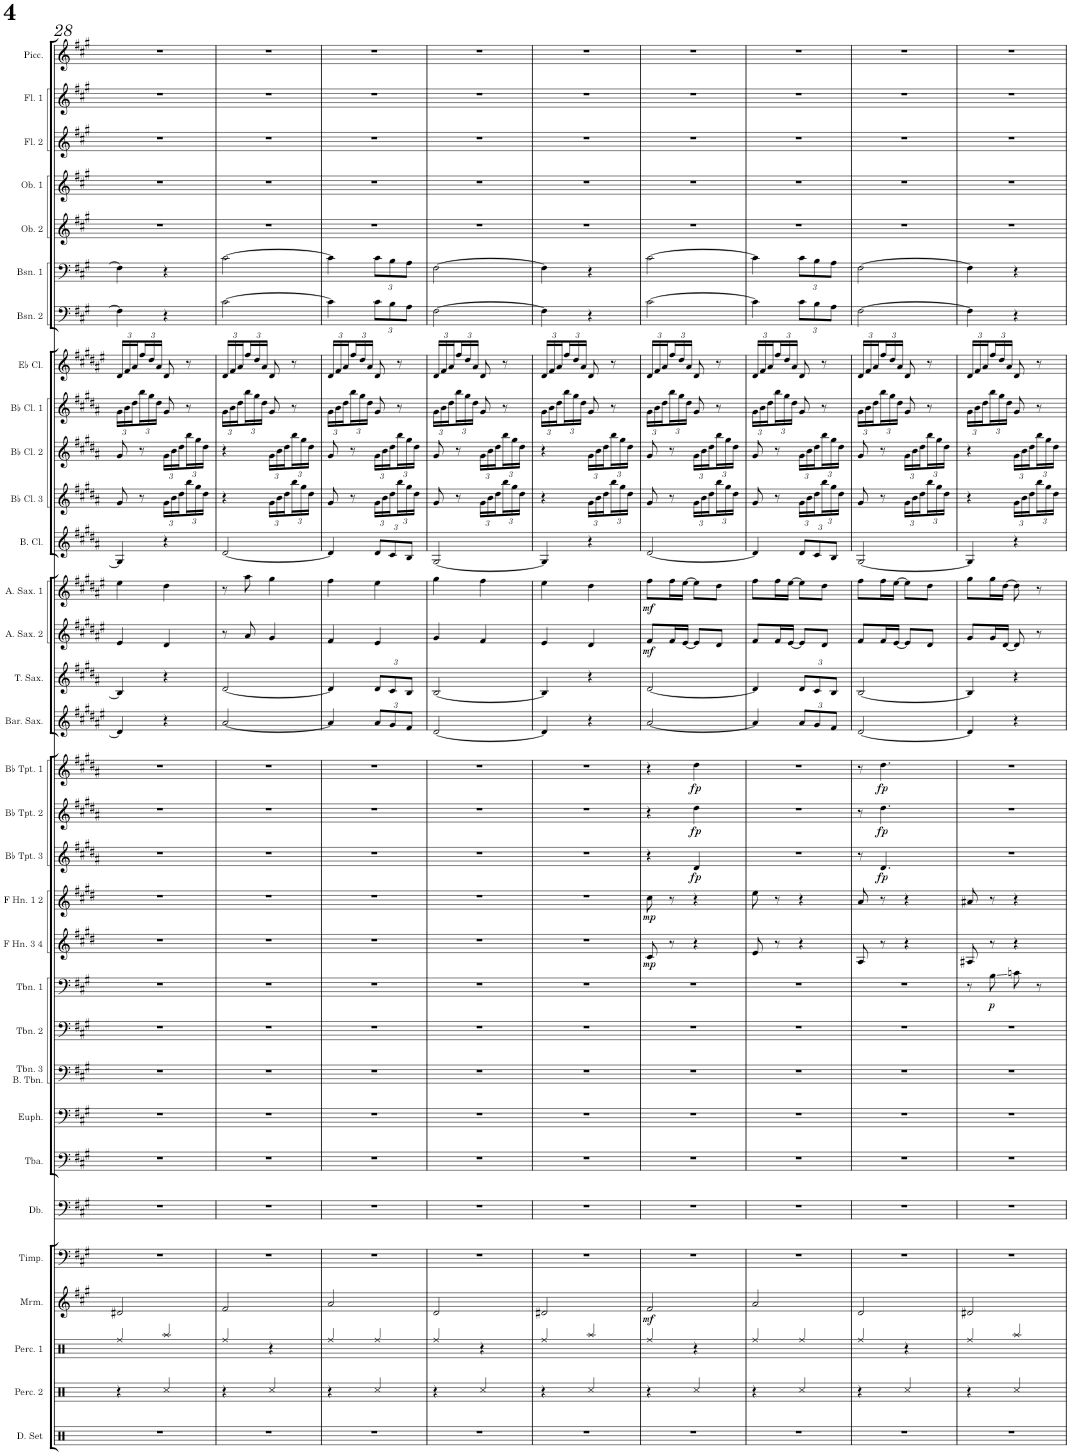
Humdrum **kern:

**kern	**kern	**kern	**kern	**dynam	**kern	**kern	**kern	**kern	**kern	**kern	**kern	**dynam	**kern	**dynam	**kern	**dynam	**kern	**dynam	**kern	**dynam	**kern	**dynam	**kern	**kern	**kern	**dynam	**kern	**dynam	**kern	**kern	**kern	**kern	**kern	**kern	**kern	**kern	**kern	**kern	**kern	**kern
*part32	*part31	*part30	*part29	*part29	*part28	*part27	*part26	*part25	*part24	*part23	*part22	*part22	*part21	*part21	*part20	*part20	*part19	*part19	*part18	*part18	*part17	*part17	*part16	*part15	*part14	*part14	*part13	*part13	*part12	*part11	*part10	*part9	*part8	*part7	*part6	*part5	*part4	*part3	*part2	*part1
*staff32	*staff31	*staff30	*staff29	*staff29	*staff28	*staff27	*staff26	*staff25	*staff24	*staff23	*staff22	*staff22	*staff21	*staff21	*staff20	*staff20	*staff19	*staff19	*staff18	*staff18	*staff17	*staff17	*staff16	*staff15	*staff14	*staff14	*staff13	*staff13	*staff12	*staff11	*staff10	*staff9	*staff8	*staff7	*staff6	*staff5	*staff4	*staff3	*staff2	*staff1
*I"Drumset	*I"Percussion 2	*I"Percussion 1	*I"Marimba	*	*I"Timpani	*I"Double Bass	*I"Tuba	*I"Euphonium	*I"Trombone 3 &amp; Bass Trombone	*I"Trombone 2	*I"Trombone 1	*	*I"F Horn 3 &amp; 4	*	*I"F Horn 1 &amp; 2	*	*I"Bb Trumpet 3	*	*I"Bb Trumpet 2	*	*I"Bb Trumpet 1	*	*I"Baritone Saxophone	*I"Tenor Saxophone	*I"Alto Saxophone 2	*	*I"Alto Saxophone 1	*	*I"Bass Clarinet	*I"Bb Clarinet 3	*I"Bb Clarinet 2	*I"Bb Clarinet 1	*I"Eb Clarinet	*I"Bassoon 2	*I"Bassoon 1	*I"Oboe 2	*I"Oboe 1	*I"Flute 2	*I"Flute 1	*I"Piccolo
*I'D. Set	*I'Perc. 2	*I'Perc. 1	*I'Mrm.	*	*I'Timp.	*I'Db.	*I'Tba.	*I'Euph.	*I'Tbn. 3 B. Tbn.	*I'Tbn. 2	*I'Tbn. 1	*	*I'F Hn. 3 4	*	*I'F Hn. 1 2	*	*I'Bb Tpt. 3	*	*I'Bb Tpt. 2	*	*I'Bb Tpt. 1	*	*I'Bar. Sax.	*I'T. Sax.	*I'A. Sax. 2	*	*I'A. Sax. 1	*	*I'B. Cl.	*I'Bb Cl. 3	*I'Bb Cl. 2	*I'Bb Cl. 1	*I'Eb Cl.	*I'Bsn. 2	*I'Bsn. 1	*I'Ob. 2	*I'Ob. 1	*I'Fl. 2	*I'Fl. 1	*I'Picc.
!!LO:PB:g=z
*clefX	*clefX	*clefX	*clefG2	*	*clefF4	*clefF4	*clefF4	*clefF4	*clefF4	*clefF4	*clefF4	*	*clefG2	*	*clefG2	*	*clefG2	*	*clefG2	*	*clefG2	*	*clefG2	*clefG2	*clefG2	*	*clefG2	*	*clefG2	*clefG2	*clefG2	*clefG2	*clefG2	*clefF4	*clefF4	*clefG2	*clefG2	*clefG2	*clefG2	*clefG2
*	*	*	*	*	*	*Trd7c12	*	*	*	*	*	*	*Trd4c7	*	*Trd4c7	*	*Trd1c2	*	*Trd1c2	*	*Trd1c2	*	*Trd12c21	*Trd8c14	*Trd5c9	*	*Trd5c9	*	*Trd8c14	*Trd1c2	*Trd1c2	*Trd1c2	*Trd-2c-3	*	*	*	*	*	*	*Trd-7c-12
*k[]	*k[]	*k[]	*k[f#c#g#]	*	*k[f#c#g#]	*k[f#c#g#]	*k[f#c#g#]	*k[f#c#g#]	*k[f#c#g#]	*k[f#c#g#]	*k[f#c#g#]	*	*k[f#c#g#d#]	*	*k[f#c#g#d#]	*	*k[f#c#g#d#a#]	*	*k[f#c#g#d#a#]	*	*k[f#c#g#d#a#]	*	*k[f#c#g#d#a#e#]	*k[f#c#g#d#a#]	*k[f#c#g#d#a#e#]	*	*k[f#c#g#d#a#e#]	*	*k[f#c#g#d#a#]	*k[f#c#g#d#a#]	*k[f#c#g#d#a#]	*k[f#c#g#d#a#]	*k[f#c#g#d#a#e#]	*k[f#c#g#]	*k[f#c#g#]	*k[f#c#g#]	*k[f#c#g#]	*k[f#c#g#]	*k[f#c#g#]	*k[f#c#g#]
*M2/4	*M2/4	*M2/4	*M2/4	*	*M2/4	*M2/4	*M2/4	*M2/4	*M2/4	*M2/4	*M2/4	*	*M2/4	*	*M2/4	*	*M2/4	*	*M2/4	*	*M2/4	*	*M2/4	*M2/4	*M2/4	*	*M2/4	*	*M2/4	*M2/4	*M2/4	*M2/4	*M2/4	*M2/4	*M2/4	*M2/4	*M2/4	*M2/4	*M2/4	*M2/4
*	*	*	*	*	*	*	*	*	*	*	*	*	*	*	*	*	*	*	*	*	*	*	*	*	*	*	*	*	*	*	*	*Xbrackettup	*Xbrackettup	*	*	*	*	*	*	*
=28	=28	=28	=28	=28	=28	=28	=28	=28	=28	=28	=28	=28	=28	=28	=28	=28	=28	=28	=28	=28	=28	=28	=28	=28	=28	=28	=28	=28	=28	=28	=28	=28	=28	=28	=28	=28	=28	=28	=28	=28
2r	4r	4Rff/	2d#X/	.	2r	2r	2r	2r	2r	2r	2r	.	2r	.	2r	.	2r	.	2r	.	2r	.	4d#/]	4B/]	4e#/	.	4ee#\	.	4G#/]	8g#/	8g#/	24g#\LL	24d#/LL	4F#\]	4F#\]	2r	2r	2r	2r	2r
.	.	.	.	.	.	.	.	.	.	.	.	.	.	.	.	.	.	.	.	.	.	.	.	.	.	.	.	.	.	.	.	24b\	24f#/	.	.	.	.	.	.	.
.	.	.	.	.	.	.	.	.	.	.	.	.	.	.	.	.	.	.	.	.	.	.	.	.	.	.	.	.	.	.	.	24dd#\	24a#/	.	.	.	.	.	.	.
.	.	.	.	.	.	.	.	.	.	.	.	.	.	.	.	.	.	.	.	.	.	.	.	.	.	.	.	.	.	8r	8r	24bb\	24ff#/	.	.	.	.	.	.	.
.	.	.	.	.	.	.	.	.	.	.	.	.	.	.	.	.	.	.	.	.	.	.	.	.	.	.	.	.	.	.	.	24gg#\	24dd#/	.	.	.	.	.	.	.
.	.	.	.	.	.	.	.	.	.	.	.	.	.	.	.	.	.	.	.	.	.	.	.	.	.	.	.	.	.	.	.	24dd#\JJ	24a#/JJ	.	.	.	.	.	.	.
*	*	*	*	*	*	*	*	*	*	*	*	*	*	*	*	*	*	*	*	*	*	*	*	*	*	*	*	*	*	*Xbrackettup	*Xbrackettup	*	*	*	*	*	*	*	*	*
.	4Rcc/	4Raa/	.	.	.	.	.	.	.	.	.	.	.	.	.	.	.	.	.	.	.	.	4r	4r	4d#/	.	4dd#\	.	4r	24g#\LL	24g#\LL	8g#/	8d#/	4r	4r	.	.	.	.	.
.	.	.	.	.	.	.	.	.	.	.	.	.	.	.	.	.	.	.	.	.	.	.	.	.	.	.	.	.	.	24b\	24b\	.	.	.	.	.	.	.	.	.
.	.	.	.	.	.	.	.	.	.	.	.	.	.	.	.	.	.	.	.	.	.	.	.	.	.	.	.	.	.	24dd#\	24dd#\	.	.	.	.	.	.	.	.	.
.	.	.	.	.	.	.	.	.	.	.	.	.	.	.	.	.	.	.	.	.	.	.	.	.	.	.	.	.	.	24bb\	24bb\	8r	8r	.	.	.	.	.	.	.
.	.	.	.	.	.	.	.	.	.	.	.	.	.	.	.	.	.	.	.	.	.	.	.	.	.	.	.	.	.	24gg#\	24gg#\	.	.	.	.	.	.	.	.	.
.	.	.	.	.	.	.	.	.	.	.	.	.	.	.	.	.	.	.	.	.	.	.	.	.	.	.	.	.	.	24dd#\JJ	24dd#\JJ	.	.	.	.	.	.	.	.	.
=29	=29	=29	=29	=29	=29	=29	=29	=29	=29	=29	=29	=29	=29	=29	=29	=29	=29	=29	=29	=29	=29	=29	=29	=29	=29	=29	=29	=29	=29	=29	=29	=29	=29	=29	=29	=29	=29	=29	=29	=29
2r	4r	4Rff/	2f#/	.	2r	2r	2r	2r	2r	2r	2r	.	2r	.	2r	.	2r	.	2r	.	2r	.	[2a#/	[2d#/	8r	.	8r	.	[2d#/	4r	4r	24g#\LL	24d#/LL	[2c#\	[2c#\	2r	2r	2r	2r	2r
.	.	.	.	.	.	.	.	.	.	.	.	.	.	.	.	.	.	.	.	.	.	.	.	.	.	.	.	.	.	.	.	24b\	24f#/	.	.	.	.	.	.	.
.	.	.	.	.	.	.	.	.	.	.	.	.	.	.	.	.	.	.	.	.	.	.	.	.	.	.	.	.	.	.	.	24dd#\	24a#/	.	.	.	.	.	.	.
.	.	.	.	.	.	.	.	.	.	.	.	.	.	.	.	.	.	.	.	.	.	.	.	.	8a#/	.	8aa#\	.	.	.	.	24bb\	24ff#/	.	.	.	.	.	.	.
.	.	.	.	.	.	.	.	.	.	.	.	.	.	.	.	.	.	.	.	.	.	.	.	.	.	.	.	.	.	.	.	24gg#\	24dd#/	.	.	.	.	.	.	.
.	.	.	.	.	.	.	.	.	.	.	.	.	.	.	.	.	.	.	.	.	.	.	.	.	.	.	.	.	.	.	.	24dd#\JJ	24a#/JJ	.	.	.	.	.	.	.
.	4Rcc/	4r	.	.	.	.	.	.	.	.	.	.	.	.	.	.	.	.	.	.	.	.	.	.	4g#/	.	4gg#\	.	.	24g#\LL	24g#\LL	8g#/	8d#/	.	.	.	.	.	.	.
.	.	.	.	.	.	.	.	.	.	.	.	.	.	.	.	.	.	.	.	.	.	.	.	.	.	.	.	.	.	24b\	24b\	.	.	.	.	.	.	.	.	.
.	.	.	.	.	.	.	.	.	.	.	.	.	.	.	.	.	.	.	.	.	.	.	.	.	.	.	.	.	.	24dd#\	24dd#\	.	.	.	.	.	.	.	.	.
.	.	.	.	.	.	.	.	.	.	.	.	.	.	.	.	.	.	.	.	.	.	.	.	.	.	.	.	.	.	24bb\	24bb\	8r	8r	.	.	.	.	.	.	.
.	.	.	.	.	.	.	.	.	.	.	.	.	.	.	.	.	.	.	.	.	.	.	.	.	.	.	.	.	.	24gg#\	24gg#\	.	.	.	.	.	.	.	.	.
.	.	.	.	.	.	.	.	.	.	.	.	.	.	.	.	.	.	.	.	.	.	.	.	.	.	.	.	.	.	24dd#\JJ	24dd#\JJ	.	.	.	.	.	.	.	.	.
=30	=30	=30	=30	=30	=30	=30	=30	=30	=30	=30	=30	=30	=30	=30	=30	=30	=30	=30	=30	=30	=30	=30	=30	=30	=30	=30	=30	=30	=30	=30	=30	=30	=30	=30	=30	=30	=30	=30	=30	=30
2r	4r	4Rff/	2a/	.	2r	2r	2r	2r	2r	2r	2r	.	2r	.	2r	.	2r	.	2r	.	2r	.	4a#/]	4d#/]	4f#/	.	4ff#\	.	4d#/]	8g#/	8g#/	24g#\LL	24d#/LL	4c#\]	4c#\]	2r	2r	2r	2r	2r
.	.	.	.	.	.	.	.	.	.	.	.	.	.	.	.	.	.	.	.	.	.	.	.	.	.	.	.	.	.	.	.	24b\	24f#/	.	.	.	.	.	.	.
.	.	.	.	.	.	.	.	.	.	.	.	.	.	.	.	.	.	.	.	.	.	.	.	.	.	.	.	.	.	.	.	24dd#\	24a#/	.	.	.	.	.	.	.
.	.	.	.	.	.	.	.	.	.	.	.	.	.	.	.	.	.	.	.	.	.	.	.	.	.	.	.	.	.	8r	8r	24bb\	24ff#/	.	.	.	.	.	.	.
.	.	.	.	.	.	.	.	.	.	.	.	.	.	.	.	.	.	.	.	.	.	.	.	.	.	.	.	.	.	.	.	24gg#\	24dd#/	.	.	.	.	.	.	.
.	.	.	.	.	.	.	.	.	.	.	.	.	.	.	.	.	.	.	.	.	.	.	.	.	.	.	.	.	.	.	.	24dd#\JJ	24a#/JJ	.	.	.	.	.	.	.
*	*	*	*	*	*	*	*	*	*	*	*	*	*	*	*	*	*	*	*	*	*	*	*Xbrackettup	*Xbrackettup	*	*	*	*	*Xbrackettup	*	*	*	*	*Xbrackettup	*Xbrackettup	*	*	*	*	*
.	4Rcc/	4Rff/	.	.	.	.	.	.	.	.	.	.	.	.	.	.	.	.	.	.	.	.	12a#/L	12d#/L	4e#/	.	4ee#\	.	12d#/L	24g#\LL	24g#\LL	8g#/	8d#/	12c#\L	12c#\L	.	.	.	.	.
.	.	.	.	.	.	.	.	.	.	.	.	.	.	.	.	.	.	.	.	.	.	.	.	.	.	.	.	.	.	24b\	24b\	.	.	.	.	.	.	.	.	.
.	.	.	.	.	.	.	.	.	.	.	.	.	.	.	.	.	.	.	.	.	.	.	12g#/	12c#/	.	.	.	.	12c#/	24dd#\	24dd#\	.	.	12B\	12B\	.	.	.	.	.
.	.	.	.	.	.	.	.	.	.	.	.	.	.	.	.	.	.	.	.	.	.	.	.	.	.	.	.	.	.	24bb\	24bb\	8r	8r	.	.	.	.	.	.	.
.	.	.	.	.	.	.	.	.	.	.	.	.	.	.	.	.	.	.	.	.	.	.	12f#/J	12B/J	.	.	.	.	12B/J	24gg#\	24gg#\	.	.	12A\J	12A\J	.	.	.	.	.
.	.	.	.	.	.	.	.	.	.	.	.	.	.	.	.	.	.	.	.	.	.	.	.	.	.	.	.	.	.	24dd#\JJ	24dd#\JJ	.	.	.	.	.	.	.	.	.
=31	=31	=31	=31	=31	=31	=31	=31	=31	=31	=31	=31	=31	=31	=31	=31	=31	=31	=31	=31	=31	=31	=31	=31	=31	=31	=31	=31	=31	=31	=31	=31	=31	=31	=31	=31	=31	=31	=31	=31	=31
2r	4r	4Rff/	2d/	.	2r	2r	2r	2r	2r	2r	2r	.	2r	.	2r	.	2r	.	2r	.	2r	.	[2d#/	[2B/	4g#/	.	4gg#\	.	[2G#/	8g#/	8g#/	24g#\LL	24d#/LL	[2F#\	[2F#\	2r	2r	2r	2r	2r
.	.	.	.	.	.	.	.	.	.	.	.	.	.	.	.	.	.	.	.	.	.	.	.	.	.	.	.	.	.	.	.	24b\	24f#/	.	.	.	.	.	.	.
.	.	.	.	.	.	.	.	.	.	.	.	.	.	.	.	.	.	.	.	.	.	.	.	.	.	.	.	.	.	.	.	24dd#\	24a#/	.	.	.	.	.	.	.
.	.	.	.	.	.	.	.	.	.	.	.	.	.	.	.	.	.	.	.	.	.	.	.	.	.	.	.	.	.	8r	8r	24bb\	24ff#/	.	.	.	.	.	.	.
.	.	.	.	.	.	.	.	.	.	.	.	.	.	.	.	.	.	.	.	.	.	.	.	.	.	.	.	.	.	.	.	24gg#\	24dd#/	.	.	.	.	.	.	.
.	.	.	.	.	.	.	.	.	.	.	.	.	.	.	.	.	.	.	.	.	.	.	.	.	.	.	.	.	.	.	.	24dd#\JJ	24a#/JJ	.	.	.	.	.	.	.
.	4Rcc/	4r	.	.	.	.	.	.	.	.	.	.	.	.	.	.	.	.	.	.	.	.	.	.	4f#/	.	4ff#\	.	.	24g#\LL	24g#\LL	8g#/	8d#/	.	.	.	.	.	.	.
.	.	.	.	.	.	.	.	.	.	.	.	.	.	.	.	.	.	.	.	.	.	.	.	.	.	.	.	.	.	24b\	24b\	.	.	.	.	.	.	.	.	.
.	.	.	.	.	.	.	.	.	.	.	.	.	.	.	.	.	.	.	.	.	.	.	.	.	.	.	.	.	.	24dd#\	24dd#\	.	.	.	.	.	.	.	.	.
.	.	.	.	.	.	.	.	.	.	.	.	.	.	.	.	.	.	.	.	.	.	.	.	.	.	.	.	.	.	24bb\	24bb\	8r	8r	.	.	.	.	.	.	.
.	.	.	.	.	.	.	.	.	.	.	.	.	.	.	.	.	.	.	.	.	.	.	.	.	.	.	.	.	.	24gg#\	24gg#\	.	.	.	.	.	.	.	.	.
.	.	.	.	.	.	.	.	.	.	.	.	.	.	.	.	.	.	.	.	.	.	.	.	.	.	.	.	.	.	24dd#\JJ	24dd#\JJ	.	.	.	.	.	.	.	.	.
=32	=32	=32	=32	=32	=32	=32	=32	=32	=32	=32	=32	=32	=32	=32	=32	=32	=32	=32	=32	=32	=32	=32	=32	=32	=32	=32	=32	=32	=32	=32	=32	=32	=32	=32	=32	=32	=32	=32	=32	=32
2r	4r	4Rff/	2d#X/	.	2r	2r	2r	2r	2r	2r	2r	.	2r	.	2r	.	2r	.	2r	.	2r	.	4d#/]	4B/]	4e#/	.	4ee#\	.	4G#/]	4r	4r	24g#\LL	24d#/LL	4F#\]	4F#\]	2r	2r	2r	2r	2r
.	.	.	.	.	.	.	.	.	.	.	.	.	.	.	.	.	.	.	.	.	.	.	.	.	.	.	.	.	.	.	.	24b\	24f#/	.	.	.	.	.	.	.
.	.	.	.	.	.	.	.	.	.	.	.	.	.	.	.	.	.	.	.	.	.	.	.	.	.	.	.	.	.	.	.	24dd#\	24a#/	.	.	.	.	.	.	.
.	.	.	.	.	.	.	.	.	.	.	.	.	.	.	.	.	.	.	.	.	.	.	.	.	.	.	.	.	.	.	.	24bb\	24ff#/	.	.	.	.	.	.	.
.	.	.	.	.	.	.	.	.	.	.	.	.	.	.	.	.	.	.	.	.	.	.	.	.	.	.	.	.	.	.	.	24gg#\	24dd#/	.	.	.	.	.	.	.
.	.	.	.	.	.	.	.	.	.	.	.	.	.	.	.	.	.	.	.	.	.	.	.	.	.	.	.	.	.	.	.	24dd#\JJ	24a#/JJ	.	.	.	.	.	.	.
.	4Rcc/	4Raa/	.	.	.	.	.	.	.	.	.	.	.	.	.	.	.	.	.	.	.	.	4r	4r	4d#/	.	4dd#\	.	4r	24g#\LL	24g#\LL	8g#/	8d#/	4r	4r	.	.	.	.	.
.	.	.	.	.	.	.	.	.	.	.	.	.	.	.	.	.	.	.	.	.	.	.	.	.	.	.	.	.	.	24b\	24b\	.	.	.	.	.	.	.	.	.
.	.	.	.	.	.	.	.	.	.	.	.	.	.	.	.	.	.	.	.	.	.	.	.	.	.	.	.	.	.	24dd#\	24dd#\	.	.	.	.	.	.	.	.	.
.	.	.	.	.	.	.	.	.	.	.	.	.	.	.	.	.	.	.	.	.	.	.	.	.	.	.	.	.	.	24bb\	24bb\	8r	8r	.	.	.	.	.	.	.
.	.	.	.	.	.	.	.	.	.	.	.	.	.	.	.	.	.	.	.	.	.	.	.	.	.	.	.	.	.	24gg#\	24gg#\	.	.	.	.	.	.	.	.	.
.	.	.	.	.	.	.	.	.	.	.	.	.	.	.	.	.	.	.	.	.	.	.	.	.	.	.	.	.	.	24dd#\JJ	24dd#\JJ	.	.	.	.	.	.	.	.	.
=33	=33	=33	=33	=33	=33	=33	=33	=33	=33	=33	=33	=33	=33	=33	=33	=33	=33	=33	=33	=33	=33	=33	=33	=33	=33	=33	=33	=33	=33	=33	=33	=33	=33	=33	=33	=33	=33	=33	=33	=33
!	!	!	!	!LO:DY:b	!	!	!	!	!	!	!	!	!	!LO:DY:b	!	!LO:DY:b	!	!	!	!	!	!	!	!	!	!LO:DY:b	!	!LO:DY:b	!	!	!	!	!	!	!	!	!	!	!	!
2r	4r	4Rff/	2f#/	mf	2r	2r	2r	2r	2r	2r	2r	.	8c#/	mp	8cc#\	mp	4r	.	4r	.	4r	.	[2a#/	[2d#/	8f#/L	mf	8ff#\L	mf	[2d#/	8g#/	8g#/	24g#\LL	24d#/LL	[2c#\	[2c#\	2r	2r	2r	2r	2r
.	.	.	.	.	.	.	.	.	.	.	.	.	.	.	.	.	.	.	.	.	.	.	.	.	.	.	.	.	.	.	.	24b\	24f#/	.	.	.	.	.	.	.
.	.	.	.	.	.	.	.	.	.	.	.	.	.	.	.	.	.	.	.	.	.	.	.	.	.	.	.	.	.	.	.	24dd#\	24a#/	.	.	.	.	.	.	.
.	.	.	.	.	.	.	.	.	.	.	.	.	8r	.	8r	.	.	.	.	.	.	.	.	.	16f#/L	.	16ff#\L	.	.	8r	8r	24bb\	24ff#/	.	.	.	.	.	.	.
.	.	.	.	.	.	.	.	.	.	.	.	.	.	.	.	.	.	.	.	.	.	.	.	.	.	.	.	.	.	.	.	24gg#\	24dd#/	.	.	.	.	.	.	.
.	.	.	.	.	.	.	.	.	.	.	.	.	.	.	.	.	.	.	.	.	.	.	.	.	[16e#/JJ	.	[16ee#\JJ	.	.	.	.	.	.	.	.	.	.	.	.	.
.	.	.	.	.	.	.	.	.	.	.	.	.	.	.	.	.	.	.	.	.	.	.	.	.	.	.	.	.	.	.	.	24dd#\JJ	24a#/JJ	.	.	.	.	.	.	.
!	!	!	!	!	!	!	!	!	!	!	!	!	!	!	!	!	!	!LO:DY:b	!	!LO:DY:b	!	!LO:DY:b	!	!	!	!	!	!	!	!	!	!	!	!	!	!	!	!	!	!
.	4Rcc/	4r	.	.	.	.	.	.	.	.	.	.	4r	.	4r	.	4d#/	fp	4dd#\	fp	4dd#\	fp	.	.	8e#/L]	.	8ee#\L]	.	.	24g#\LL	24g#\LL	8g#/	8d#/	.	.	.	.	.	.	.
.	.	.	.	.	.	.	.	.	.	.	.	.	.	.	.	.	.	.	.	.	.	.	.	.	.	.	.	.	.	24b\	24b\	.	.	.	.	.	.	.	.	.
.	.	.	.	.	.	.	.	.	.	.	.	.	.	.	.	.	.	.	.	.	.	.	.	.	.	.	.	.	.	24dd#\	24dd#\	.	.	.	.	.	.	.	.	.
.	.	.	.	.	.	.	.	.	.	.	.	.	.	.	.	.	.	.	.	.	.	.	.	.	8d#/J	.	8dd#\J	.	.	24bb\	24bb\	8r	8r	.	.	.	.	.	.	.
.	.	.	.	.	.	.	.	.	.	.	.	.	.	.	.	.	.	.	.	.	.	.	.	.	.	.	.	.	.	24gg#\	24gg#\	.	.	.	.	.	.	.	.	.
.	.	.	.	.	.	.	.	.	.	.	.	.	.	.	.	.	.	.	.	.	.	.	.	.	.	.	.	.	.	24dd#\JJ	24dd#\JJ	.	.	.	.	.	.	.	.	.
=34	=34	=34	=34	=34	=34	=34	=34	=34	=34	=34	=34	=34	=34	=34	=34	=34	=34	=34	=34	=34	=34	=34	=34	=34	=34	=34	=34	=34	=34	=34	=34	=34	=34	=34	=34	=34	=34	=34	=34	=34
2r	4r	4Rff/	2a/	.	2r	2r	2r	2r	2r	2r	2r	.	8e/	.	8ee\	.	2r	.	2r	.	2r	.	4a#/]	4d#/]	8f#/L	.	8ff#\L	.	4d#/]	8g#/	8g#/	24g#\LL	24d#/LL	4c#\]	4c#\]	2r	2r	2r	2r	2r
.	.	.	.	.	.	.	.	.	.	.	.	.	.	.	.	.	.	.	.	.	.	.	.	.	.	.	.	.	.	.	.	24b\	24f#/	.	.	.	.	.	.	.
.	.	.	.	.	.	.	.	.	.	.	.	.	.	.	.	.	.	.	.	.	.	.	.	.	.	.	.	.	.	.	.	24dd#\	24a#/	.	.	.	.	.	.	.
.	.	.	.	.	.	.	.	.	.	.	.	.	8r	.	8r	.	.	.	.	.	.	.	.	.	16f#/L	.	16ff#\L	.	.	8r	8r	24bb\	24ff#/	.	.	.	.	.	.	.
.	.	.	.	.	.	.	.	.	.	.	.	.	.	.	.	.	.	.	.	.	.	.	.	.	.	.	.	.	.	.	.	24gg#\	24dd#/	.	.	.	.	.	.	.
.	.	.	.	.	.	.	.	.	.	.	.	.	.	.	.	.	.	.	.	.	.	.	.	.	[16e#/JJ	.	[16ee#\JJ	.	.	.	.	.	.	.	.	.	.	.	.	.
.	.	.	.	.	.	.	.	.	.	.	.	.	.	.	.	.	.	.	.	.	.	.	.	.	.	.	.	.	.	.	.	24dd#\JJ	24a#/JJ	.	.	.	.	.	.	.
.	4Rcc/	4Rff/	.	.	.	.	.	.	.	.	.	.	4r	.	4r	.	.	.	.	.	.	.	12a#/L	12d#/L	8e#/L]	.	8ee#\L]	.	12d#/L	24g#\LL	24g#\LL	8g#/	8d#/	12c#\L	12c#\L	.	.	.	.	.
.	.	.	.	.	.	.	.	.	.	.	.	.	.	.	.	.	.	.	.	.	.	.	.	.	.	.	.	.	.	24b\	24b\	.	.	.	.	.	.	.	.	.
.	.	.	.	.	.	.	.	.	.	.	.	.	.	.	.	.	.	.	.	.	.	.	12g#/	12c#/	.	.	.	.	12c#/	24dd#\	24dd#\	.	.	12B\	12B\	.	.	.	.	.
.	.	.	.	.	.	.	.	.	.	.	.	.	.	.	.	.	.	.	.	.	.	.	.	.	8d#/J	.	8dd#\J	.	.	24bb\	24bb\	8r	8r	.	.	.	.	.	.	.
.	.	.	.	.	.	.	.	.	.	.	.	.	.	.	.	.	.	.	.	.	.	.	12f#/J	12B/J	.	.	.	.	12B/J	24gg#\	24gg#\	.	.	12A\J	12A\J	.	.	.	.	.
.	.	.	.	.	.	.	.	.	.	.	.	.	.	.	.	.	.	.	.	.	.	.	.	.	.	.	.	.	.	24dd#\JJ	24dd#\JJ	.	.	.	.	.	.	.	.	.
=35	=35	=35	=35	=35	=35	=35	=35	=35	=35	=35	=35	=35	=35	=35	=35	=35	=35	=35	=35	=35	=35	=35	=35	=35	=35	=35	=35	=35	=35	=35	=35	=35	=35	=35	=35	=35	=35	=35	=35	=35
2r	4r	4Rff/	2d/	.	2r	2r	2r	2r	2r	2r	2r	.	8A/	.	8a/	.	8r	.	8r	.	8r	.	[2d#/	[2B/	8f#/L	.	8ff#\L	.	[2G#/	8g#/	8g#/	24g#\LL	24d#/LL	[2F#\	[2F#\	2r	2r	2r	2r	2r
.	.	.	.	.	.	.	.	.	.	.	.	.	.	.	.	.	.	.	.	.	.	.	.	.	.	.	.	.	.	.	.	24b\	24f#/	.	.	.	.	.	.	.
.	.	.	.	.	.	.	.	.	.	.	.	.	.	.	.	.	.	.	.	.	.	.	.	.	.	.	.	.	.	.	.	24dd#\	24a#/	.	.	.	.	.	.	.
!	!	!	!	!	!	!	!	!	!	!	!	!	!	!	!	!	!	!LO:DY:b	!	!LO:DY:b	!	!LO:DY:b	!	!	!	!	!	!	!	!	!	!	!	!	!	!	!	!	!	!
.	.	.	.	.	.	.	.	.	.	.	.	.	8r	.	8r	.	4.d#/	fp	4.dd#\	fp	4.dd#\	fp	.	.	16f#/L	.	16ff#\L	.	.	8r	8r	24bb\	24ff#/	.	.	.	.	.	.	.
.	.	.	.	.	.	.	.	.	.	.	.	.	.	.	.	.	.	.	.	.	.	.	.	.	.	.	.	.	.	.	.	24gg#\	24dd#/	.	.	.	.	.	.	.
.	.	.	.	.	.	.	.	.	.	.	.	.	.	.	.	.	.	.	.	.	.	.	.	.	[16e#/JJ	.	[16ee#\JJ	.	.	.	.	.	.	.	.	.	.	.	.	.
.	.	.	.	.	.	.	.	.	.	.	.	.	.	.	.	.	.	.	.	.	.	.	.	.	.	.	.	.	.	.	.	24dd#\JJ	24a#/JJ	.	.	.	.	.	.	.
.	4Rcc/	4r	.	.	.	.	.	.	.	.	.	.	4r	.	4r	.	.	.	.	.	.	.	.	.	8e#/L]	.	8ee#\L]	.	.	24g#\LL	24g#\LL	8g#/	8d#/	.	.	.	.	.	.	.
.	.	.	.	.	.	.	.	.	.	.	.	.	.	.	.	.	.	.	.	.	.	.	.	.	.	.	.	.	.	24b\	24b\	.	.	.	.	.	.	.	.	.
.	.	.	.	.	.	.	.	.	.	.	.	.	.	.	.	.	.	.	.	.	.	.	.	.	.	.	.	.	.	24dd#\	24dd#\	.	.	.	.	.	.	.	.	.
.	.	.	.	.	.	.	.	.	.	.	.	.	.	.	.	.	.	.	.	.	.	.	.	.	8d#/J	.	8dd#\J	.	.	24bb\	24bb\	8r	8r	.	.	.	.	.	.	.
.	.	.	.	.	.	.	.	.	.	.	.	.	.	.	.	.	.	.	.	.	.	.	.	.	.	.	.	.	.	24gg#\	24gg#\	.	.	.	.	.	.	.	.	.
.	.	.	.	.	.	.	.	.	.	.	.	.	.	.	.	.	.	.	.	.	.	.	.	.	.	.	.	.	.	24dd#\JJ	24dd#\JJ	.	.	.	.	.	.	.	.	.
=36	=36	=36	=36	=36	=36	=36	=36	=36	=36	=36	=36	=36	=36	=36	=36	=36	=36	=36	=36	=36	=36	=36	=36	=36	=36	=36	=36	=36	=36	=36	=36	=36	=36	=36	=36	=36	=36	=36	=36	=36
2r	4r	4Rff/	2d#X/	.	2r	2r	2r	2r	2r	2r	8r	.	8A#X/	.	8a#X/	.	2r	.	2r	.	2r	.	4d#/]	4B/]	8g#/L	.	8gg#\L	.	4G#/]	4r	4r	24g#\LL	24d#/LL	4F#\]	4F#\]	2r	2r	2r	2r	2r
.	.	.	.	.	.	.	.	.	.	.	.	.	.	.	.	.	.	.	.	.	.	.	.	.	.	.	.	.	.	.	.	24b\	24f#/	.	.	.	.	.	.	.
.	.	.	.	.	.	.	.	.	.	.	.	.	.	.	.	.	.	.	.	.	.	.	.	.	.	.	.	.	.	.	.	24dd#\	24a#/	.	.	.	.	.	.	.
!	!	!	!	!	!	!	!	!	!	!	!	!LO:DY:b	!	!	!	!	!	!	!	!	!	!	!	!	!	!	!	!	!	!	!	!	!	!	!	!	!	!	!	!
.	.	.	.	.	.	.	.	.	.	.	8B\	p	8r	.	8r	.	.	.	.	.	.	.	.	.	16g#/L	.	16gg#\L	.	.	.	.	24bb\	24ff#/	.	.	.	.	.	.	.
.	.	.	.	.	.	.	.	.	.	.	.	.	.	.	.	.	.	.	.	.	.	.	.	.	.	.	.	.	.	.	.	24gg#\	24dd#/	.	.	.	.	.	.	.
.	.	.	.	.	.	.	.	.	.	.	.	.	.	.	.	.	.	.	.	.	.	.	.	.	[16d#/JJ	.	[16dd#\JJ	.	.	.	.	.	.	.	.	.	.	.	.	.
.	.	.	.	.	.	.	.	.	.	.	.	.	.	.	.	.	.	.	.	.	.	.	.	.	.	.	.	.	.	.	.	24dd#\JJ	24a#/JJ	.	.	.	.	.	.	.
.	4Rcc/	4Raa/	.	.	.	.	.	.	.	.	8cn\	.	4r	.	4r	.	.	.	.	.	.	.	4r	4r	8d#/]	.	8dd#\]	.	4r	24g#\LL	24g#\LL	8g#/	8d#/	4r	4r	.	.	.	.	.
.	.	.	.	.	.	.	.	.	.	.	.	.	.	.	.	.	.	.	.	.	.	.	.	.	.	.	.	.	.	24b\	24b\	.	.	.	.	.	.	.	.	.
.	.	.	.	.	.	.	.	.	.	.	.	.	.	.	.	.	.	.	.	.	.	.	.	.	.	.	.	.	.	24dd#\	24dd#\	.	.	.	.	.	.	.	.	.
.	.	.	.	.	.	.	.	.	.	.	8r	.	.	.	.	.	.	.	.	.	.	.	.	.	8r	.	8r	.	.	24bb\	24bb\	8r	8r	.	.	.	.	.	.	.
.	.	.	.	.	.	.	.	.	.	.	.	.	.	.	.	.	.	.	.	.	.	.	.	.	.	.	.	.	.	24gg#\	24gg#\	.	.	.	.	.	.	.	.	.
.	.	.	.	.	.	.	.	.	.	.	.	.	.	.	.	.	.	.	.	.	.	.	.	.	.	.	.	.	.	24dd#\JJ	24dd#\JJ	.	.	.	.	.	.	.	.	.
=	=	=	=	=	=	=	=	=	=	=	=	=	=	=	=	=	=	=	=	=	=	=	=	=	=	=	=	=	=	=	=	=	=	=	=	=	=	=	=	=
*-	*-	*-	*-	*-	*-	*-	*-	*-	*-	*-	*-	*-	*-	*-	*-	*-	*-	*-	*-	*-	*-	*-	*-	*-	*-	*-	*-	*-	*-	*-	*-	*-	*-	*-	*-	*-	*-	*-	*-	*-
